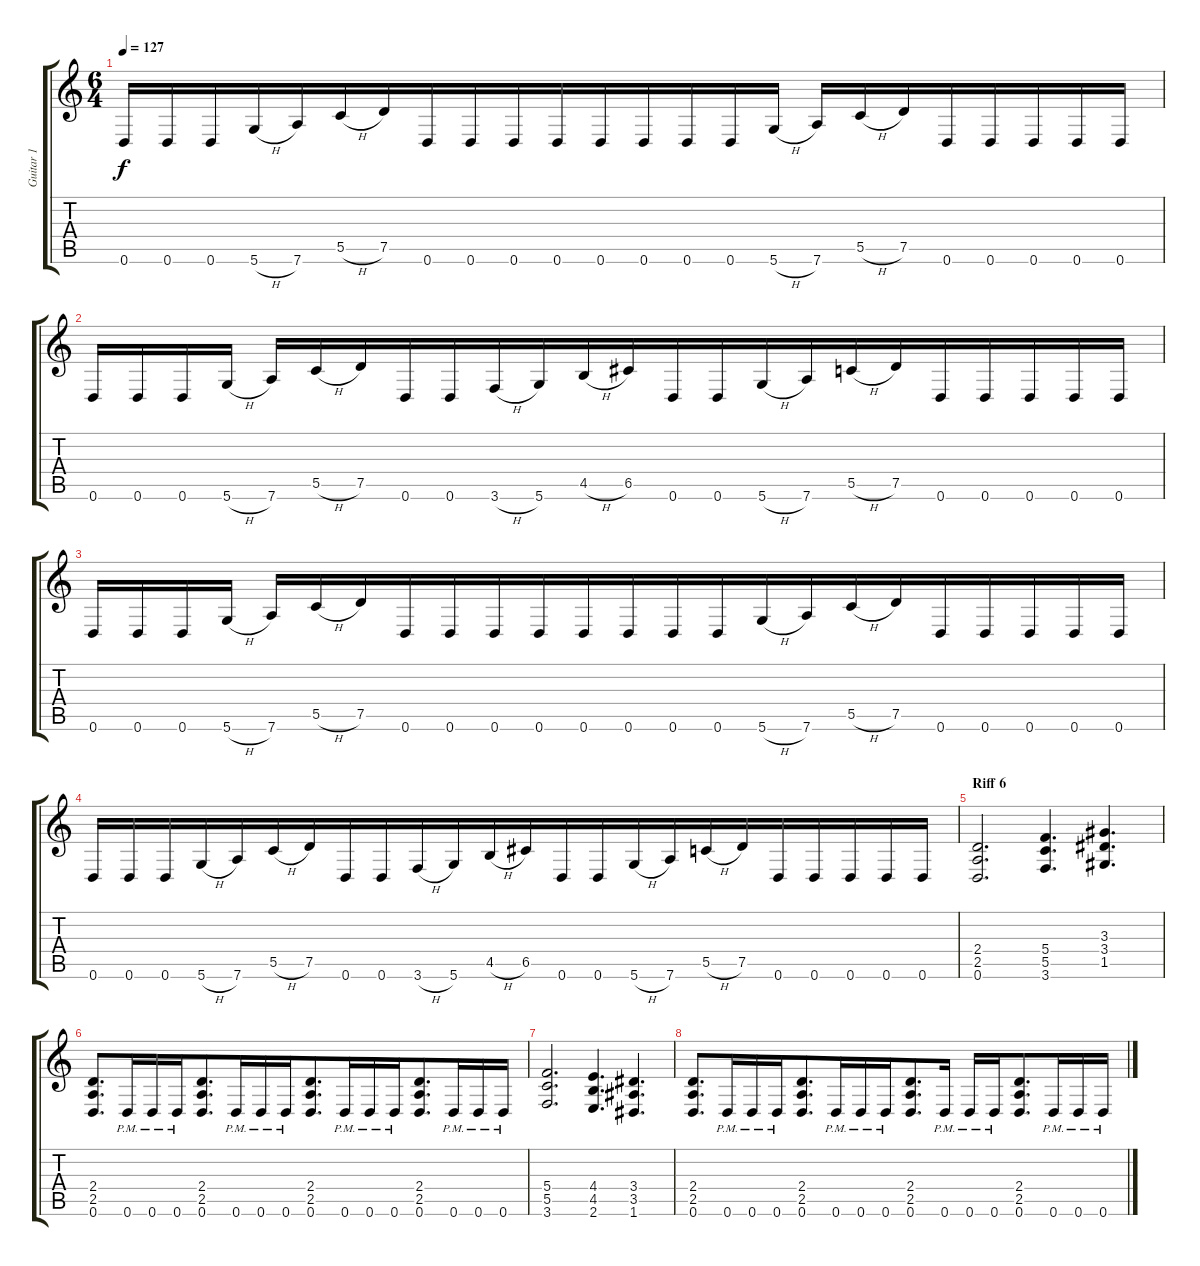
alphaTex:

\track ("Guitar 1" "Guitar 1") {instrument distortionguitar}
\staff {score tabs}
\tuning (D4 A3 F3 C3 G2 D2) {hide}
\ts (6 4)
\tempo 127
\clef g2
\ks c
0.6.16{dy f beam merge} 0.6.16{beam merge} 0.6.16{beam merge} 5.6{h}.16{beam merge} 7.6.16{beam merge} 5.5{h}.16{beam merge} 7.5.16{beam merge} 0.6.16{beam merge} 0.6.16{beam merge} 0.6.16{beam merge} 0.6.16 0.6.16{beam merge} 0.6.16{beam merge} 0.6.16{beam merge} 0.6.16{beam merge} 5.6{h}.16 7.6.16{beam merge} 5.5{h}.16{beam merge} 7.5.16{beam merge} 0.6.16{beam merge} 0.6.16{beam merge} 0.6.16{beam merge} 0.6.16{beam merge} 0.6.16 |
0.6.16{beam merge} 0.6.16{beam merge} 0.6.16{beam merge} 5.6{h}.16 7.6.16{beam merge} 5.5{h}.16{beam merge} 7.5.16{beam merge} 0.6.16{beam merge} 0.6.16{beam merge} 3.6{h}.16{beam merge} 5.6.16{beam merge} 4.5{h}.16{beam merge} 6.5.16{beam merge} 0.6.16{beam merge} 0.6.16{beam merge} 5.6{h}.16{beam merge} 7.6.16 5.5{h}.16{beam merge} 7.5.16{beam merge} 0.6.16{beam merge} 0.6.16{beam merge} 0.6.16{beam merge} 0.6.16{beam merge} 0.6.16 |
0.6.16{beam merge} 0.6.16{beam merge} 0.6.16{beam merge} 5.6{h}.16 7.6.16{beam merge} 5.5{h}.16{beam merge} 7.5.16{beam merge} 0.6.16{beam merge} 0.6.16{beam merge} 0.6.16{beam merge} 0.6.16{beam merge} 0.6.16{beam merge} 0.6.16{beam merge} 0.6.16{beam merge} 0.6.16{beam merge} 5.6{h}.16{beam merge} 7.6.16{beam merge} 5.5{h}.16{beam merge} 7.5.16{beam merge} 0.6.16{beam merge} 0.6.16{beam merge} 0.6.16{beam merge} 0.6.16{beam merge} 0.6.16 |
0.6.16{beam merge} 0.6.16{beam merge} 0.6.16{beam merge} 5.6{h}.16{beam merge} 7.6.16{beam merge} 5.5{h}.16{beam merge} 7.5.16{beam merge} 0.6.16{beam merge} 0.6.16{beam merge} 3.6{h}.16{beam merge} 5.6.16{beam merge} 4.5{h}.16{beam merge} 6.5.16{beam merge} 0.6.16{beam merge} 0.6.16{beam merge} 5.6{h}.16{beam merge} 7.6.16{beam merge} 5.5{h}.16{beam merge} 7.5.16{beam merge} 0.6.16{beam merge} 0.6.16{beam merge} 0.6.16{beam merge} 0.6.16 0.6.16 |
\section ("" "Riff 6")
(2.4 2.5 0.6).2{d beam merge} (5.4 5.5 3.6).4{d beam merge} (3.3 3.4 1.5).4{d} |
(2.4 2.5 0.6).8{d beam merge} 0.6{pm}.16{beam merge} 0.6{pm}.16{beam merge} 0.6{pm}.16 (2.4 2.5 0.6).8{d beam merge} 0.6{pm}.16{beam merge} 0.6{pm}.16{beam merge} 0.6{pm}.16{beam merge} (2.4 2.5 0.6).8{d} 0.6{pm}.16{beam merge} 0.6{pm}.16{beam merge} 0.6{pm}.16{beam merge} (2.4 2.5 0.6).8{d beam merge} 0.6{pm}.16{beam merge} 0.6{pm}.16 0.6{pm}.16 |
(5.4 5.5 3.6).2{d beam merge} (4.4 4.5 2.6).4{d beam merge} (3.4 3.5 1.6).4{d} |
(2.4 2.5 0.6).8{d beam merge} 0.6{pm}.16{beam merge} 0.6{pm}.16{beam merge} 0.6{pm}.16{beam merge} (2.4 2.5 0.6).8{d beam merge} 0.6{pm}.16{beam merge} 0.6{pm}.16 0.6{pm}.16{beam merge} (2.4 2.5 0.6).8{d beam merge} 0.6{pm}.16 0.6{pm}.16{beam merge} 0.6{pm}.16{beam merge} (2.4 2.5 0.6).8{d beam merge} 0.6{pm}.16{beam merge} 0.6{pm}.16{beam merge} 0.6{pm}.16
